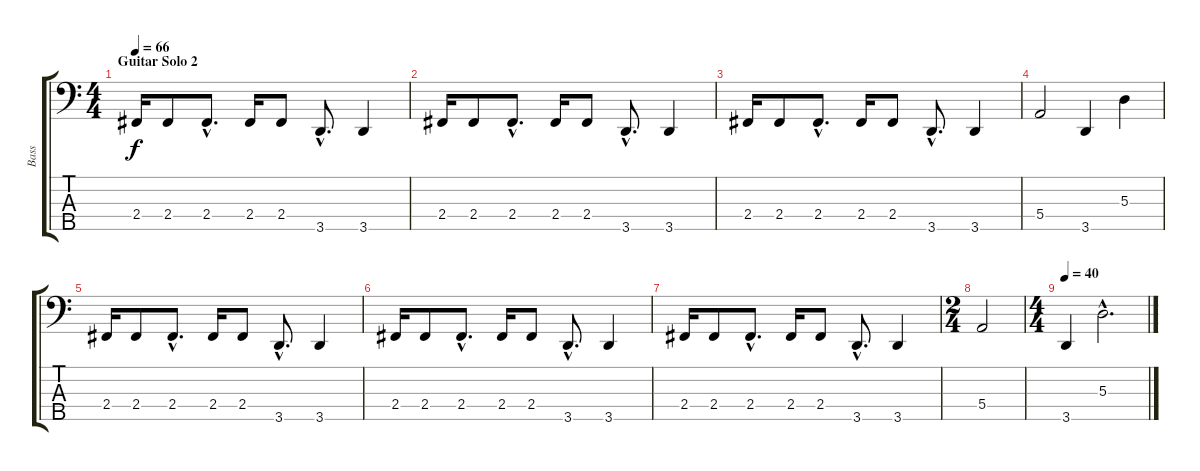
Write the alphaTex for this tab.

\track ("Bass" "Bass") {instrument electricbassfinger}
\staff {score tabs}
\tuning (G2 D2 A1 E1 B0) {hide}
\ts (4 4)
\section ("" "Guitar Solo 2")
\tempo 66
\clef f4
\ks c
2.4.16{dy f} 2.4.8 2.4{hac}.8{d} 2.4.16 2.4.8 3.5{hac}.8{d} 3.5.4 |
2.4.16 2.4.8 2.4{hac}.8{d} 2.4.16 2.4.8 3.5{hac}.8{d} 3.5.4 |
2.4.16 2.4.8 2.4{hac}.8{d} 2.4.16 2.4.8 3.5{hac}.8{d} 3.5.4 |
5.4.2 3.5.4 5.3.4 |
2.4.16 2.4.8 2.4{hac}.8{d} 2.4.16 2.4.8 3.5{hac}.8{d} 3.5.4 |
2.4.16 2.4.8 2.4{hac}.8{d} 2.4.16 2.4.8 3.5{hac}.8{d} 3.5.4 |
2.4.16 2.4.8 2.4{hac}.8{d} 2.4.16 2.4.8 3.5{hac}.8{d} 3.5.4 |
\ts (2 4)
5.4.2 |
\ts (4 4)
\tempo 40
3.5.4 5.3{hac}.2{d}
